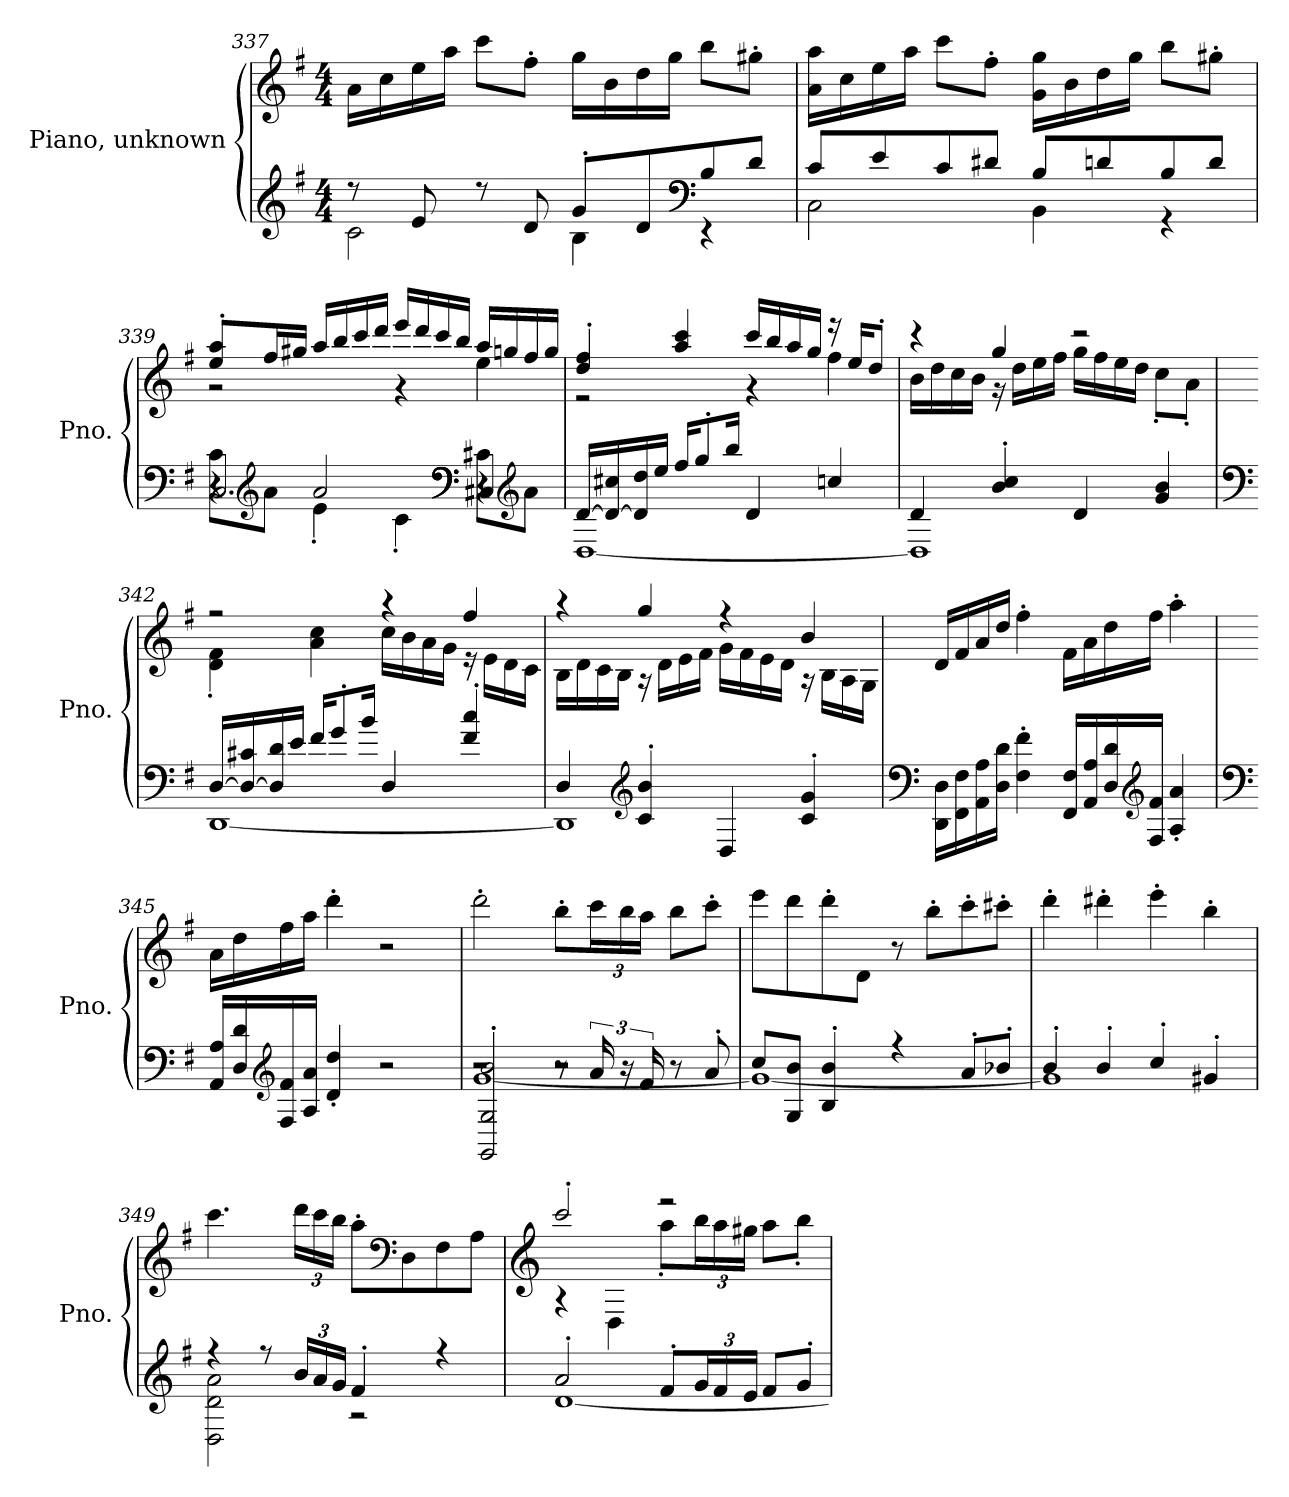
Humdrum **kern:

**kern	**kern
*part1	*part1
*staff2	*staff1
*I"Piano, unknown	*
*I'Pno.	*
*clefG2	*clefG2
*k[f#]	*k[f#]
*M4/4	*M4/4
=337	=337
*^	*
8r	2c\	16a\LL
.	.	16cc\
8e/	.	16ee\
.	.	16aa\JJ
8r	.	8ccc\L
8d/	.	8ff#'\J
8g'/L	4B\	16gg\LL
.	.	16b\
8d/	.	16dd\
.	.	16gg\JJ
*clefF4	*	*
8B/	4r	8bb\L
8d/J	.	8gg#X'\J
=338	=338	=338
8c/L	2C\	16a\ 16aa\LL
.	.	16cc\
8e/	.	16ee\
.	.	16aa\JJ
8c/	.	8ccc\L
8d#X/J	.	8ff#'\J
8B/L	4BB\	16g\ 16gg\LL
.	.	16b\
8dn/	.	16dd\
.	.	16gg\JJ
8B/	4r	8bb\L
8d/J	.	8gg#X'\J
!!LO:LB:g=z
=339	=339	=339
*	*^	*^
4r	8c\L	2.C/	8ee/' 8aa/'L	2r
*clefG2	*	*	*	*
.	8a\J	.	16ff#/L	.
.	.	.	16gg#X/JJ	.
2a/	4e'\	.	16aa/LL	.
.	.	.	16bb/	.
.	.	.	16ccc/	.
.	.	.	16ddd/JJ	.
.	4c'\	.	16eee/LL	4r
.	.	.	16ddd/	.
.	.	.	16ccc/	.
.	.	.	16bb/JJ	.
*clefF4	*	*	*	*
4r	8c#X\L	4C#X/	16aa/LL	4ee\
.	.	.	16ggn/	.
*clefG2	*	*	*	*
.	8a\J	.	16ff#/	.
.	.	.	16gg/JJ	.
*	*v	*v	*	*
=340	=340	=340	=340
[16d/LL	[1D	4dd/' 4ff#/'	2r
16d/_ 16cc#X/	.	.	.
16d/] 16dd/	.	.	.
16ee/JJ	.	.	.
16ff#/KL	.	4aa/ 4ccc/	.
8gg'/	.	.	.
16bb/Jk	.	.	.
4d/	.	16ccc/LL	4r
.	.	16bb/	.
.	.	16aa/	.
.	.	16gg/JJ	.
4ccn/	.	16r	4ff#\
.	.	16ee/KL	.
.	.	8dd'/J	.
!!LO:LB:g=z	!!
=341	=341	=341	=341
4d/	1D]	4r	16b\LL
.	.	.	16dd\
.	.	.	16cc\
.	.	.	16b\JJ
4b/' 4cc/'	.	4gg/	16r
.	.	.	16dd\LL
.	.	.	16ee\
.	.	.	16ff#\JJ
4d/	.	2r	16gg\LL
.	.	.	16ff#\
.	.	.	16ee\
.	.	.	16dd\JJ
4g/ 4b/	.	.	8cc'\L
.	.	.	8a'\J
=342	=342	=342	=342
*clefF4	*	*	*
[16D/LL	[1DD	2r	4d\' 4f#\'
16D/_ 16c#X/	.	.	.
16D/] 16d/	.	.	.
16e/JJ	.	.	.
16f#/KL	.	.	4a\ 4cc\
8g'/	.	.	.
16b/Jk	.	.	.
4D/	.	4r	16cc\LL
.	.	.	16b\
.	.	.	16a\
.	.	.	16g\JJ
4f#/' 4cc/'	.	4ff#/	16r
.	.	.	16e\LL
.	.	.	16d\
.	.	.	16c\JJ
!!LO:LB:g=z	!!
=343	=343	=343	=343
4D/	1DD]	4r	16B\LL
.	.	.	16d\
.	.	.	16c\
.	.	.	16B\JJ
*clefG2	*	*	*
4c/' 4b/'	.	4gg/	16r
.	.	.	16d\LL
.	.	.	16e\
.	.	.	16f#\JJ
4D/	.	4r	16g\LL
.	.	.	16f#\
.	.	.	16e\
.	.	.	16d\JJ
4c/' 4g/'	.	4b/	16r
.	.	.	16B\LL
.	.	.	16A\
.	.	.	16G\JJ
*v	*v	*	*
*	*v	*v
=344	=344
*clefF4	*
16DD\ 16D\LL	16d/LL
16FF#\ 16F#\	16f#/
16AA\ 16A\	16a/
16D\ 16d\JJ	16dd/JJ
4F#\' 4f#\'	4ff#'\
16FF#/ 16F#/LL	16f#\LL
16AA/ 16A/	16a\
16D/ 16d/	16dd\
*clefG2	*
16F#/ 16f#/JJ	16ff#\JJ
4A/' 4a/'	4aa'\
=345	=345
*clefF4	*
16AA/ 16A/LL	16a\LL
16D/ 16d/	16dd\
*clefG2	*
16F#/ 16f#/	16ff#\
16A/ 16a/JJ	16aa\JJ
4d/' 4dd/'	4ddd'\
2r	2r
!!LO:LB:g=z
=346	=346
*^	*
*	*^	*
2r	[1g	2GG/' 2G/' 2b/'	2ddd'\
8r	.	2r	8bb'\L
*	*	*	*Xbrackettup
24a/	.	.	24ccc\L
24r	.	.	24bb\
24f#/	.	.	24aa\JJ
8r	.	.	8bb\L
8a'/	.	.	8ccc'\J
*	*v	*v	*
=347	=347	=347
8cc/L	1g_	8eee\L
8G/ 8b/J	.	8ddd\
4B/' 4b/'	.	8ddd'\
.	.	8d\J
4r	.	8r
.	.	8bb'\L
8a'/L	.	8ccc'\
8b-X'/J	.	8ccc#X'\J
=348	=348	=348
4b'/	1g]	4ddd'\
4b'/	.	4ddd#X'\
4cc'/	.	4eee'\
4g#X'/	.	4bb'\
=349	=349	=349
4r	2D\ 2d\ 2a\	4.ccc\
8r	.	.
*Xbrackettup	*	*
24b/LL	.	24ddd\LL
24a/	.	24ccc\
24g/JJ	.	24bb\JJ
4f#'/	2r	8aa'\L
*	*	*clefF4
.	.	8D\
4r	.	8F#\
.	.	8A\J
!!LO:PB:g=z
=350	=350	=350
*	*	*clefG2
*	*	*^
2a'/	[1d	2ccc'/	4r
.	.	.	4D\
8f#'/L	.	2r	8aa'\L
24g/L	.	.	24bb\L
24f#/	.	.	24aa\
24e/JJ	.	.	24gg#X\JJ
8f#/L	.	.	8aa\L
8g'/J	.	.	8bb'\J
*v	*v	*	*
*	*v	*v
=	=
*-	*-
